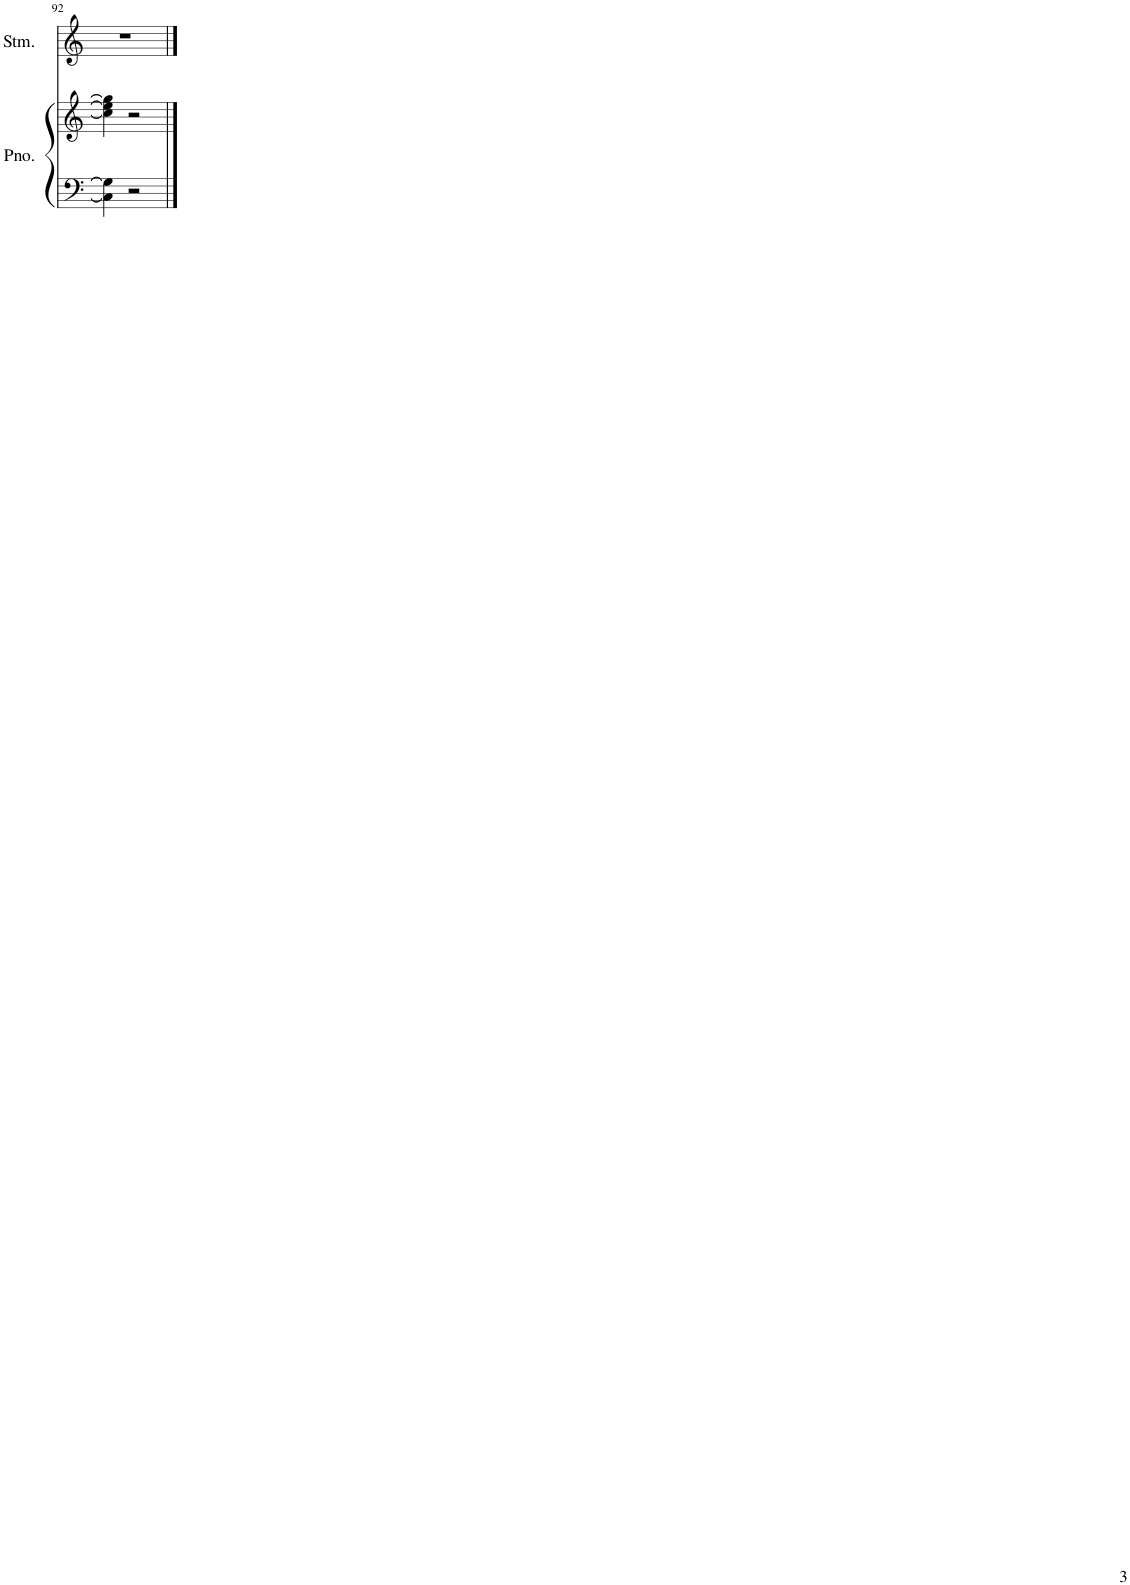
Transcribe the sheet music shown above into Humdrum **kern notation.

**kern	**kern	**kern
*part2	*part2	*part1
*staff3	*staff2	*staff1
*I"Piano	*	*I"Stem
*I'Pno.	*	*I'Stm.
!!LO:PB:g=z
*clefF4	*clefG2	*clefG2
*k[]	*k[]	*k[]
*M3/4	*M3/4	*M3/4
=92	=92	=92
4C\] 4G\]	4cc\] 4ee\] 4gg\]	2.r
2r	2r	.
==	==	==
*-	*-	*-
